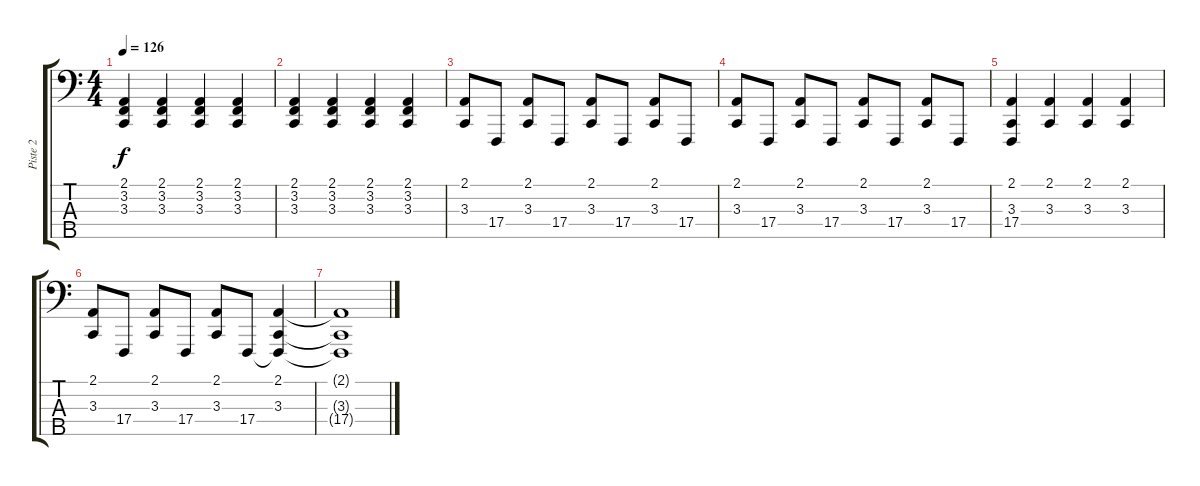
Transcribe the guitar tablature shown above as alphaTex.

\track ("Piste 2" "Piste 2") {instrument acousticgrandpiano}
\staff {score tabs}
\tuning (G2 D2 A1 C0 C0) {hide}
\ts (4 4)
\tempo 126
\clef f4
\ks c
(2.1 3.2 3.3).4{dy f} (2.1 3.2 3.3).4 (2.1 3.2 3.3).4 (2.1 3.2 3.3).4 |
(2.1 3.2 3.3).4 (2.1 3.2 3.3).4 (2.1 3.2 3.3).4 (2.1 3.2 3.3).4 |
(2.1 3.3).8 17.4.8 (2.1 3.3).8 17.4.8 (2.1 3.3).8 17.4.8 (2.1 3.3).8 17.4.8 |
(2.1 3.3).8 17.4.8 (2.1 3.3).8 17.4.8 (2.1 3.3).8 17.4.8 (2.1 3.3).8 17.4.8 |
(2.1 3.3 17.4).4 (2.1 3.3).4 (2.1 3.3).4 (2.1 3.3).4 |
(2.1 3.3).8 17.4.8 (2.1 3.3).8 17.4.8 (2.1 3.3).8 17.4.8 (2.1 3.3 17.4{t}).4 |
(2.1{t} 3.3{t} 17.4{t}).1
